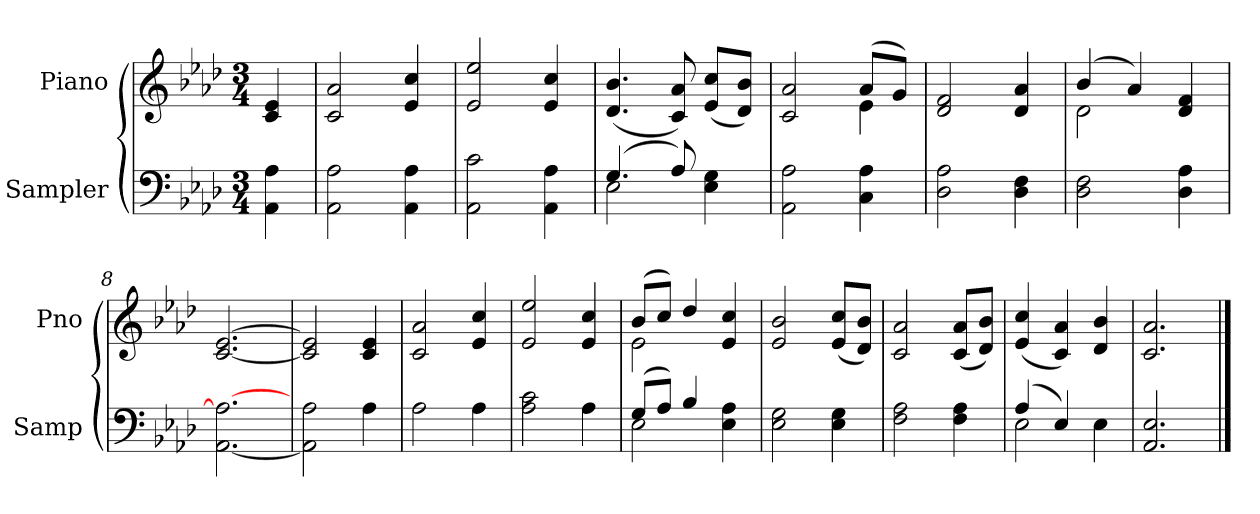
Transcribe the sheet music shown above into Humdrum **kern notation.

**kern	**kern
*part2	*part1
*staff2	*staff1
*I"Sampler	*I"Piano
*I'Samp	*I'Pno
*clefF4	*clefG2
*k[b-e-a-d-]	*k[b-e-a-d-]
*A-:	*A-:
*M3/4	*M3/4
=1	=1
4AA- 4A-	4c 4e-
=2	=2
2AA- 2A-	2c 2a-
4AA- 4A-	4e- 4cc
=3	=3
2AA- 2c	2e- 2ee-
4AA- 4A-	4e- 4cc
=4	=4
*^	*
(4.G/	2E-	(4.d- 4.b-
8A-/)	.	8c 8a-)
4E- 4G	4ryy	(8e-/ 8cc/L
.	.	8d-/ 8b-/J)
*v	*v	*
=5	=5
*	*^
2AA- 2A-	2c 2a-	2ryy
4C 4A-	(8a-/L	4e-
.	8g/J)	.
*	*v	*v
=6	=6
2D- 2A-	2d- 2f
4D- 4F	4d- 4a-
=7	=7
*	*^
2D- 2F	(4b-/	2d-
.	4a-/)	.
4D- 4A-	4d- 4f	4ryy
*	*v	*v
=8	=8
[2.AA- 2.A-_	[2.c [2.e-
=9	=9
2AA-] 2A-	2c] 2e-]
4A-	4c 4e-
=10	=10
2A-	2c 2a-
4A-	4e- 4cc
=11	=11
2A- 2c	2e- 2ee-
4A-	4e- 4cc
=12	=12
*^	*^
(8G/L	2E-	(8b-/L	2e-
8A-/J)	.	8cc/J)	.
4B-/	.	4dd-/	.
4E- 4A-	4ryy	4e- 4cc	4ryy
*v	*v	*	*
*	*v	*v
=13	=13
2E- 2G	2e- 2b-
4E- 4G	(8e-/ 8cc/L
.	8d-/ 8b-/J)
=14	=14
2F 2A-	2c 2a-
4F 4A-	(8c/ 8a-/L
.	8d-/ 8b-/J)
=15	=15
*^	*
(4A-/	2E-	(4e- 4cc
4E-/)	.	4c 4a-)
4E-	4ryy	4d- 4b-
*v	*v	*
=16	=16
2.AA- 2.E-	2.c 2.a-
==	==
*-	*-
